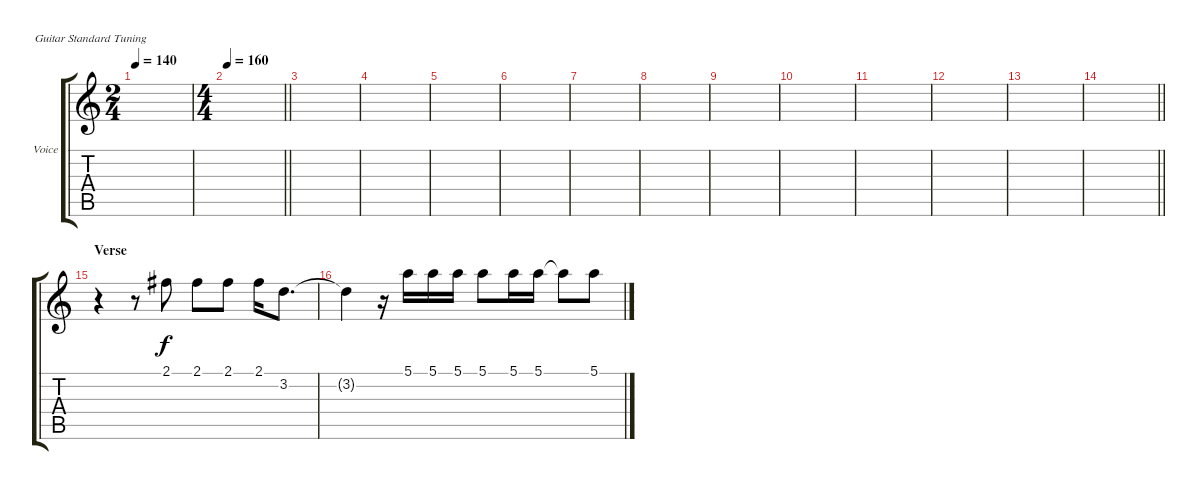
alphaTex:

\bracketExtendMode groupsimilarinstruments
\firstSystemTrackNameOrientation horizontal
\otherSystemsTrackNameOrientation horizontal
\track ("Voice" "Voice") {mute instrument lead6voice}
\staff {score tabs}
\tuning (E4 B3 G3 D3 A2 E2)
\displaytranspose 12
\ts (2 4)
\tempo 140
\clef g2
\ks c
|
\ts (4 4)
\tempo 160
\barLineRight lightlight
|
|
|
|
|
|
|
|
|
|
|
|
\barLineRight lightlight
|
\section ("" "Verse")
r.4 r.8 2.1.8 2.1.8 2.1.8 2.1.16 3.2.8{d} |
3.2{t}.4 r.16 5.1.16 5.1.16 5.1.16 5.1.8 5.1.16 5.1.16 5.1{t}.8 5.1.8
